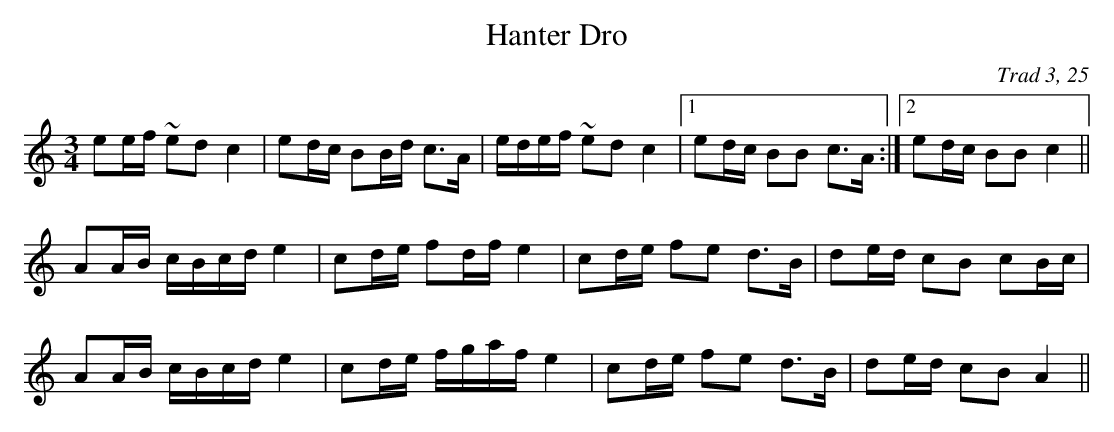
X:1
T:Hanter Dro
C:Trad 3, 25
M:3/4
L:1/16
K:C
e2ef ~e2d2 c4|e2dc B2Bd c3A|\
edef ~e2d2 c4|1 e2dc B2B2 c3A:|2 e2dc B2B2 c4||
A2AB cBcd e4|c2de f2df e4|c2de f2e2 d3B|d2ed c2B2 c2Bc|
A2AB cBcd e4|c2de fgaf e4|c2de f2e2 d3B|d2ed c2B2 A4||
